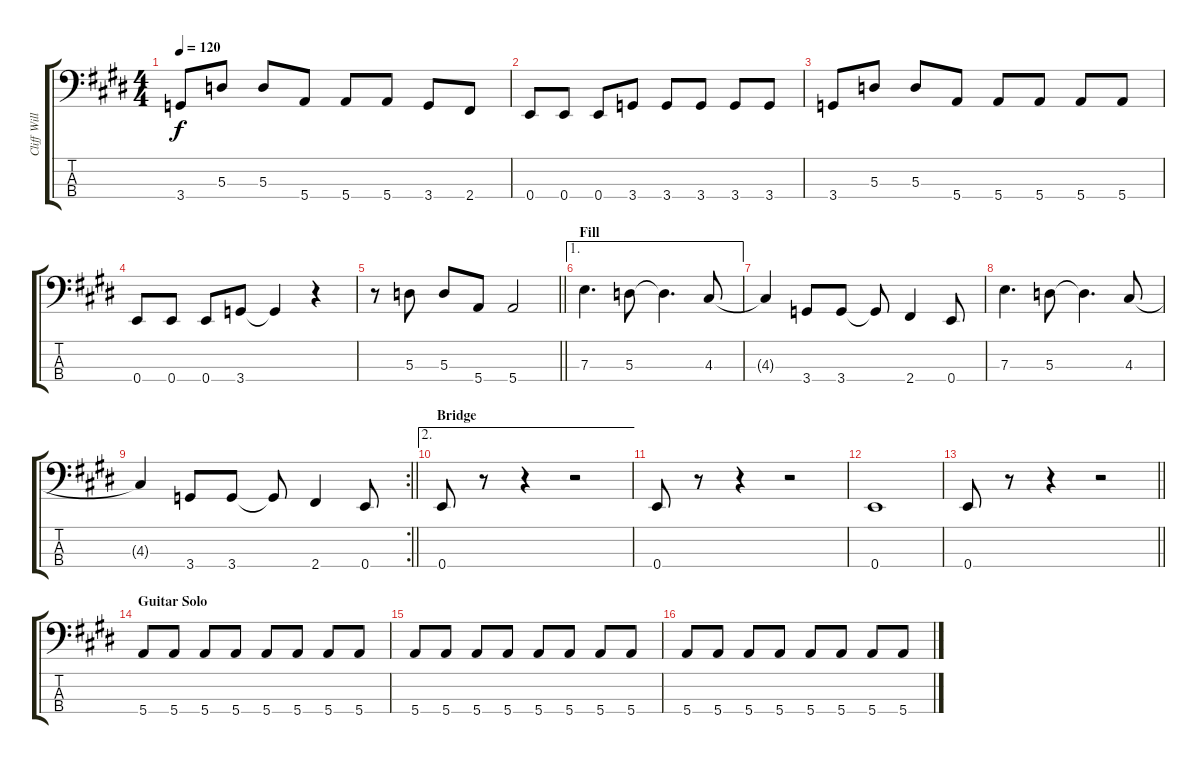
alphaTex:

\track ("Cliff Williams (Bass)" "Cliff Will") {instrument electricbasspick}
\staff {score tabs}
\tuning (G2 D2 A1 E1) {hide}
\ts (4 4)
\tempo 120
\clef f4
\ks e
3.4.8{dy f} 5.3.8 5.3.8 5.4.8 5.4.8 5.4.8 3.4.8 2.4.8 |
0.4.8 0.4.8 0.4.8 3.4.8 3.4.8 3.4.8 3.4.8 3.4.8 |
3.4.8 5.3.8 5.3.8 5.4.8 5.4.8 5.4.8 5.4.8 5.4.8 |
0.4.8 0.4.8 0.4.8 3.4.8 3.4{t}.4 r.4 |
\barLineRight lightlight
r.8 5.3.8 5.3.8 5.4.8 5.4.2 |
\ae 1
\section ("" "Fill")
7.3.4{d} 5.3.8 5.3{t}.4{d} 4.3.8 |
4.3{t}.4 3.4.8 3.4.8 3.4{t}.8 2.4.4 0.4.8 |
7.3.4{d} 5.3.8 5.3{t}.4{d} 4.3.8 |
\rc 2
\barLineRight lightlight
4.3{t}.4 3.4.8 3.4.8 3.4{t}.8 2.4.4 0.4.8 |
\ae 2
\section ("" "Bridge")
0.4.8 r.8 r.4 r.2 |
0.4.8 r.8 r.4 r.2 |
0.4.1 |
\barLineRight lightlight
0.4.8 r.8 r.4 r.2 |
\section ("" "Guitar Solo")
5.4.8 5.4.8 5.4.8 5.4.8 5.4.8 5.4.8 5.4.8 5.4.8 |
5.4.8 5.4.8 5.4.8 5.4.8 5.4.8 5.4.8 5.4.8 5.4.8 |
5.4.8 5.4.8 5.4.8 5.4.8 5.4.8 5.4.8 5.4.8 5.4.8
